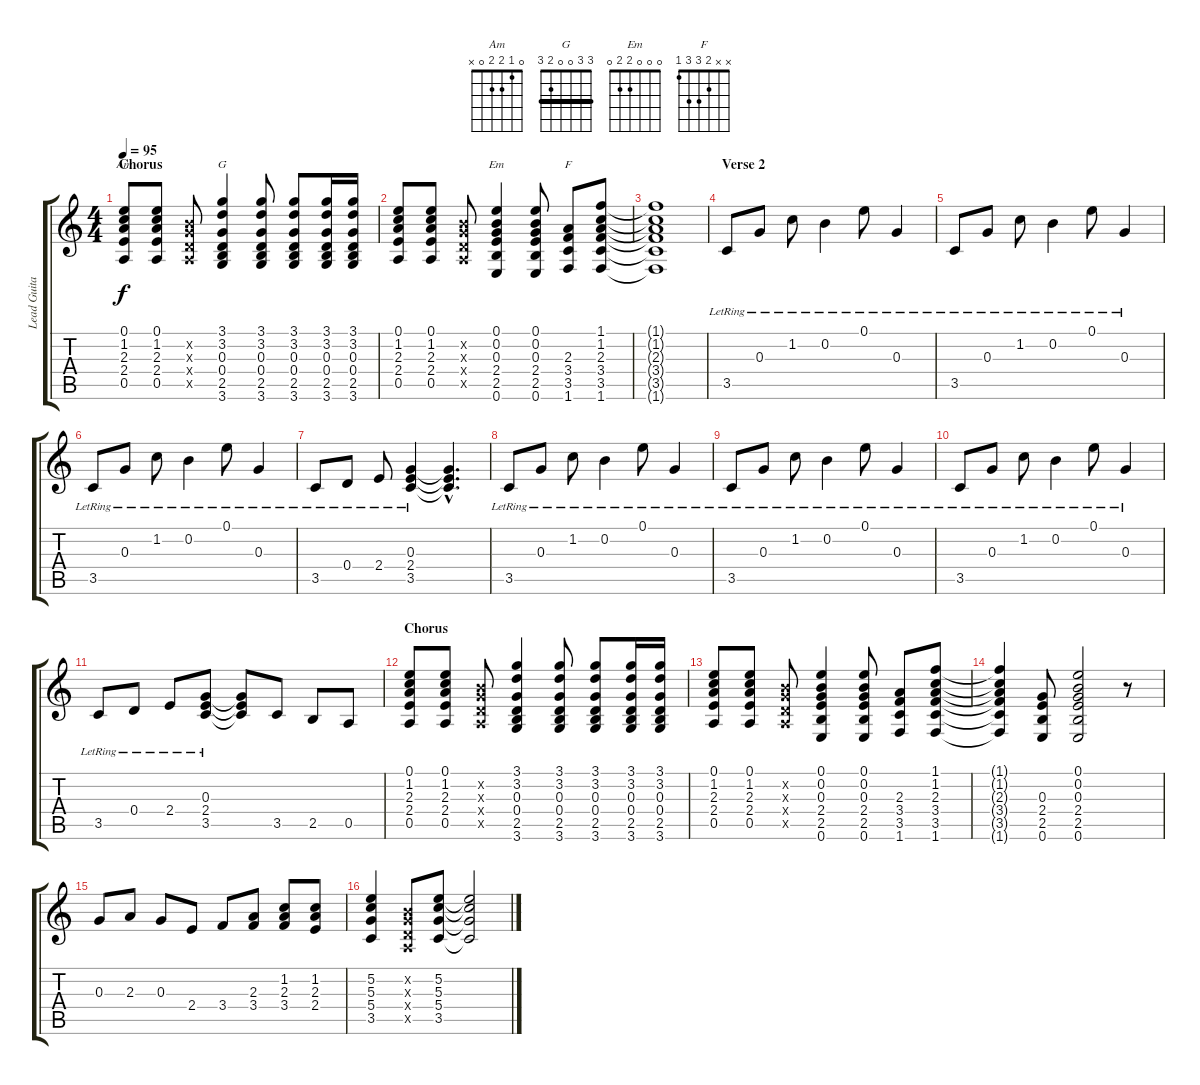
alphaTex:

\track ("Lead Guitar" "Lead Guita") {instrument acousticguitarsteel}
\staff {score tabs}
\tuning (E4 B3 G3 D3 A2 E2) {hide}
\chord ("Am" 0 1 2 2 0 x)
\chord ("G" 3 3 0 0 2 3) {barre 3}
\chord ("Em" 0 0 0 2 2 0)
\chord ("F" x x 2 3 3 1)
\ts (4 4)
\section ("" "Chorus")
\tempo 95
\clef g2
\ks c
(0.1 1.2 2.3 2.4 0.5).8{ch "Am" dy f} (0.1 1.2 2.3 2.4 0.5).8 (0.2{x} 0.3{x} 0.4{x} 0.5{x}).8 (3.1 3.2 0.3 0.4 2.5 3.6).4{ch "G"} (3.1 3.2 0.3 0.4 2.5 3.6).8 (3.1 3.2 0.3 0.4 2.5 3.6).8 (3.1 3.2 0.3 0.4 2.5 3.6).16 (3.1 3.2 0.3 0.4 2.5 3.6).16 |
(0.1 1.2 2.3 2.4 0.5).8 (0.1 1.2 2.3 2.4 0.5).8 (0.2{x} 0.3{x} 0.4{x} 0.5{x}).8 (0.1 0.2 0.3 2.4 2.5 0.6).4{ch "Em"} (0.1 0.2 0.3 2.4 2.5 0.6).8 (2.3 3.4 3.5 1.6).8{ch "F"} (1.1 1.2 2.3 3.4 3.5 1.6).8 |
(1.1{t} 1.2{t} 2.3{t} 3.4{t} 3.5{t} 1.6{t}).1 |
\section ("" "Verse 2")
3.5{lr}.8 0.3{lr}.8 1.2{lr}.8 0.2{lr}.4 0.1{lr}.8 0.3{lr}.4 |
3.5{lr}.8 0.3{lr}.8 1.2{lr}.8 0.2{lr}.4 0.1{lr}.8 0.3{lr}.4 |
3.5{lr}.8 0.3{lr}.8 1.2{lr}.8 0.2{lr}.4 0.1{lr}.8 0.3{lr}.4 |
3.5{lr}.8 0.4{lr}.8 2.4{lr}.8 (0.3{lr} 2.4{lr} 3.5{lr}).4 (0.3{hac t} 2.4{hac t} 3.5{hac t}).4{d} |
3.5{lr}.8 0.3{lr}.8 1.2{lr}.8 0.2{lr}.4 0.1{lr}.8 0.3{lr}.4 |
3.5{lr}.8 0.3{lr}.8 1.2{lr}.8 0.2{lr}.4 0.1{lr}.8 0.3{lr}.4 |
3.5{lr}.8 0.3{lr}.8 1.2{lr}.8 0.2{lr}.4 0.1{lr}.8 0.3{lr}.4 |
3.5{lr}.8 0.4{lr}.8 2.4{lr}.8 (0.3{lr} 2.4{lr} 3.5).8 (0.3{t} 2.4{t} 3.5{t}).8 3.5.8 2.5.8 0.5.8 |
\section ("" "Chorus")
(0.1 1.2 2.3 2.4 0.5).8 (0.1 1.2 2.3 2.4 0.5).8 (0.2{x} 0.3{x} 0.4{x} 0.5{x}).8 (3.1 3.2 0.3 0.4 2.5 3.6).4 (3.1 3.2 0.3 0.4 2.5 3.6).8 (3.1 3.2 0.3 0.4 2.5 3.6).8 (3.1 3.2 0.3 0.4 2.5 3.6).16 (3.1 3.2 0.3 0.4 2.5 3.6).16 |
(0.1 1.2 2.3 2.4 0.5).8 (0.1 1.2 2.3 2.4 0.5).8 (0.2{x} 0.3{x} 0.4{x} 0.5{x}).8 (0.1 0.2 0.3 2.4 2.5 0.6).4 (0.1 0.2 0.3 2.4 2.5 0.6).8 (2.3 3.4 3.5 1.6).8 (1.1 1.2 2.3 3.4 3.5 1.6).8 |
(1.1{t} 1.2{t} 2.3{t} 3.4{t} 3.5{t} 1.6{t}).4 (0.3 2.4 2.5 0.6).8 (0.1 0.2 0.3 2.4 2.5 0.6).2 r.8 |
0.3.8 2.3.8 0.3.8 2.4.8 3.4.8 (2.3 3.4).8 (1.2 2.3 3.4).8 (1.2 2.3 2.4).8 |
(5.2 5.3 5.4 3.5).4 (0.2{x} 0.3{x} 0.4{x} 0.5{x}).8 (5.2 5.3 5.4 3.5).8 (5.2{t} 5.3{t} 5.4{t} 3.5{t}).2
